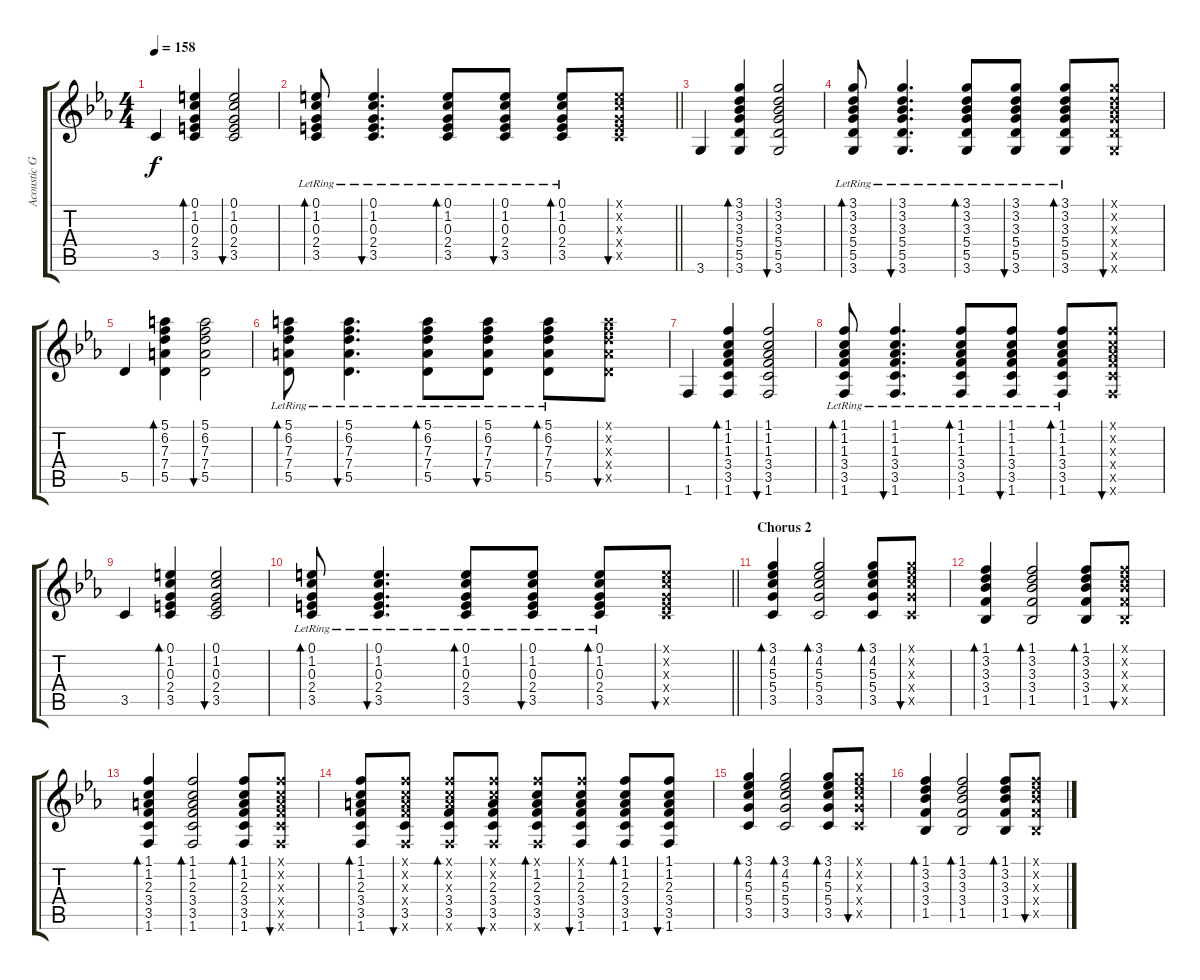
\track ("Acoustic Guitar" "Acoustic G") {instrument acousticguitarsteel}
\staff {score tabs}
\tuning (E4 B3 G3 D3 A2 E2) {hide}
\ts (4 4)
\tempo 158
\clef g2
\ks eb
3.5.4{dy f} (0.1 1.2 0.3 2.4 3.5).4{bd 120} (0.1 1.2 0.3 2.4 3.5).2{bu 120} |
\barLineRight lightlight
(0.1{lr} 1.2{lr} 0.3{lr} 2.4{lr} 3.5{lr}).8{bd 120} (0.1{lr} 1.2{lr} 0.3{lr} 2.4{lr} 3.5{lr}).4{d bu 120} (0.1{lr} 1.2{lr} 0.3{lr} 2.4{lr} 3.5{lr}).8{bd 120} (0.1{lr} 1.2{lr} 0.3{lr} 2.4{lr} 3.5{lr}).8{bu 120} (0.1{lr} 1.2{lr} 0.3{lr} 2.4{lr} 3.5{lr}).8{bd 120} (0.1{x} 1.2{x} 0.3{x} 2.4{x} 3.5{x}).8{bu 120} |
3.6.4 (3.1 3.2 3.3 5.4 5.5 3.6).4{bd 60} (3.1 3.2 3.3 5.4 5.5 3.6).2{bu 60} |
(3.1{lr} 3.2{lr} 3.3{lr} 5.4{lr} 5.5{lr} 3.6{lr}).8{bd 60} (3.1{lr} 3.2{lr} 3.3{lr} 5.4{lr} 5.5{lr} 3.6{lr}).4{d bu 60} (3.1{lr} 3.2{lr} 3.3{lr} 5.4{lr} 5.5{lr} 3.6{lr}).8{bd 60} (3.1{lr} 3.2{lr} 3.3{lr} 5.4{lr} 5.5{lr} 3.6{lr}).8{bu 60} (3.1{lr} 3.2{lr} 3.3{lr} 5.4{lr} 5.5{lr} 3.6{lr}).8{bd 60} (3.1{x} 3.2{x} 3.3{x} 5.4{x} 5.5{x} 3.6{x}).8{bu 60} |
5.5.4 (5.1 6.2 7.3 7.4 5.5).4{bd 120} (5.1 6.2 7.3 7.4 5.5).2{bu 120} |
(5.1{lr} 6.2{lr} 7.3{lr} 7.4{lr} 5.5{lr}).8{bd 120} (5.1{lr} 6.2{lr} 7.3{lr} 7.4{lr} 5.5{lr}).4{d bu 120} (5.1{lr} 6.2{lr} 7.3{lr} 7.4{lr} 5.5{lr}).8{bd 120} (5.1{lr} 6.2{lr} 7.3{lr} 7.4{lr} 5.5{lr}).8{bu 120} (5.1{lr} 6.2{lr} 7.3{lr} 7.4{lr} 5.5{lr}).8{bd 120} (5.1{x} 6.2{x} 7.3{x} 7.4{x} 5.5{x}).8{bu 120} |
1.6.4 (1.1 1.2 1.3 3.4 3.5 1.6).4{bd 120} (1.1 1.2 1.3 3.4 3.5 1.6).2{bu 120} |
(1.1{lr} 1.2{lr} 1.3{lr} 3.4{lr} 3.5{lr} 1.6{lr}).8{bd 120} (1.1{lr} 1.2{lr} 1.3{lr} 3.4{lr} 3.5{lr} 1.6{lr}).4{d bu 120} (1.1{lr} 1.2{lr} 1.3{lr} 3.4{lr} 3.5{lr} 1.6{lr}).8{bd 120} (1.1{lr} 1.2{lr} 1.3{lr} 3.4{lr} 3.5{lr} 1.6{lr}).8{bu 120} (1.1{lr} 1.2{lr} 1.3{lr} 3.4{lr} 3.5{lr} 1.6{lr}).8{bd 120} (1.1{x} 1.2{x} 1.3{x} 3.4{x} 3.5{x} 1.6{x}).8{bu 120} |
3.5.4 (0.1 1.2 0.3 2.4 3.5).4{bd 120} (0.1 1.2 0.3 2.4 3.5).2{bu 120} |
\barLineRight lightlight
(0.1{lr} 1.2{lr} 0.3{lr} 2.4{lr} 3.5{lr}).8{bd 120} (0.1{lr} 1.2{lr} 0.3{lr} 2.4{lr} 3.5{lr}).4{d bu 120} (0.1{lr} 1.2{lr} 0.3{lr} 2.4{lr} 3.5{lr}).8{bd 120} (0.1{lr} 1.2{lr} 0.3{lr} 2.4{lr} 3.5{lr}).8{bu 120} (0.1{lr} 1.2{lr} 0.3{lr} 2.4{lr} 3.5{lr}).8{bd 120} (0.1{x} 1.2{x} 0.3{x} 2.4{x} 3.5{x}).8{bu 120} |
\section ("" "Chorus 2")
(3.1 4.2 5.3 5.4 3.5).4{bd 60} (3.1 4.2 5.3 5.4 3.5).2{bd 60} (3.1 4.2 5.3 5.4 3.5).8{bd 60} (3.1{x} 4.2{x} 5.3{x} 5.4{x} 3.5{x}).8{bu 60} |
(1.1 3.2 3.3 3.4 1.5).4{bd 60} (1.1 3.2 3.3 3.4 1.5).2{bd 60} (1.1 3.2 3.3 3.4 1.5).8{bd 60} (1.1{x} 3.2{x} 3.3{x} 3.4{x} 1.5{x}).8{bu 60} |
(1.1 1.2 2.3 3.4 3.5 1.6).4{bd 60} (1.1 1.2 2.3 3.4 3.5 1.6).2{bd 60} (1.1 1.2 2.3 3.4 3.5 1.6).8{bd 60} (1.1{x} 1.2{x} 2.3{x} 3.4{x} 3.5{x} 1.6{x}).8{bu 60} |
(1.1 1.2 2.3 3.4 3.5 1.6).8{bd 60} (1.1{x} 1.2{x} 2.3{x} 3.4{x} 3.5 1.6{x}).8{bu 60} (1.1{x} 1.2{x} 2.3{x} 3.4 3.5 1.6{x}).8{bd 60} (1.1{x} 1.2{x} 2.3 3.4 3.5 1.6{x}).8{bu 60} (1.1{x} 1.2 2.3 3.4 3.5 1.6{x}).8{bd 60} (1.1{x} 1.2 2.3 3.4 3.5 1.6).8{bu 60} (1.1 1.2 2.3 3.4 3.5 1.6).8{bd 60} (1.1 1.2 2.3 3.4 3.5 1.6).8{bu 60} |
(3.1 4.2 5.3 5.4 3.5).4{bd 60} (3.1 4.2 5.3 5.4 3.5).2{bd 60} (3.1 4.2 5.3 5.4 3.5).8{bd 60} (3.1{x} 4.2{x} 5.3{x} 5.4{x} 3.5{x}).8{bu 60} |
(1.1 3.2 3.3 3.4 1.5).4{bd 60} (1.1 3.2 3.3 3.4 1.5).2{bd 60} (1.1 3.2 3.3 3.4 1.5).8{bd 60} (1.1{x} 3.2{x} 3.3{x} 3.4{x} 1.5{x}).8{bu 60}
